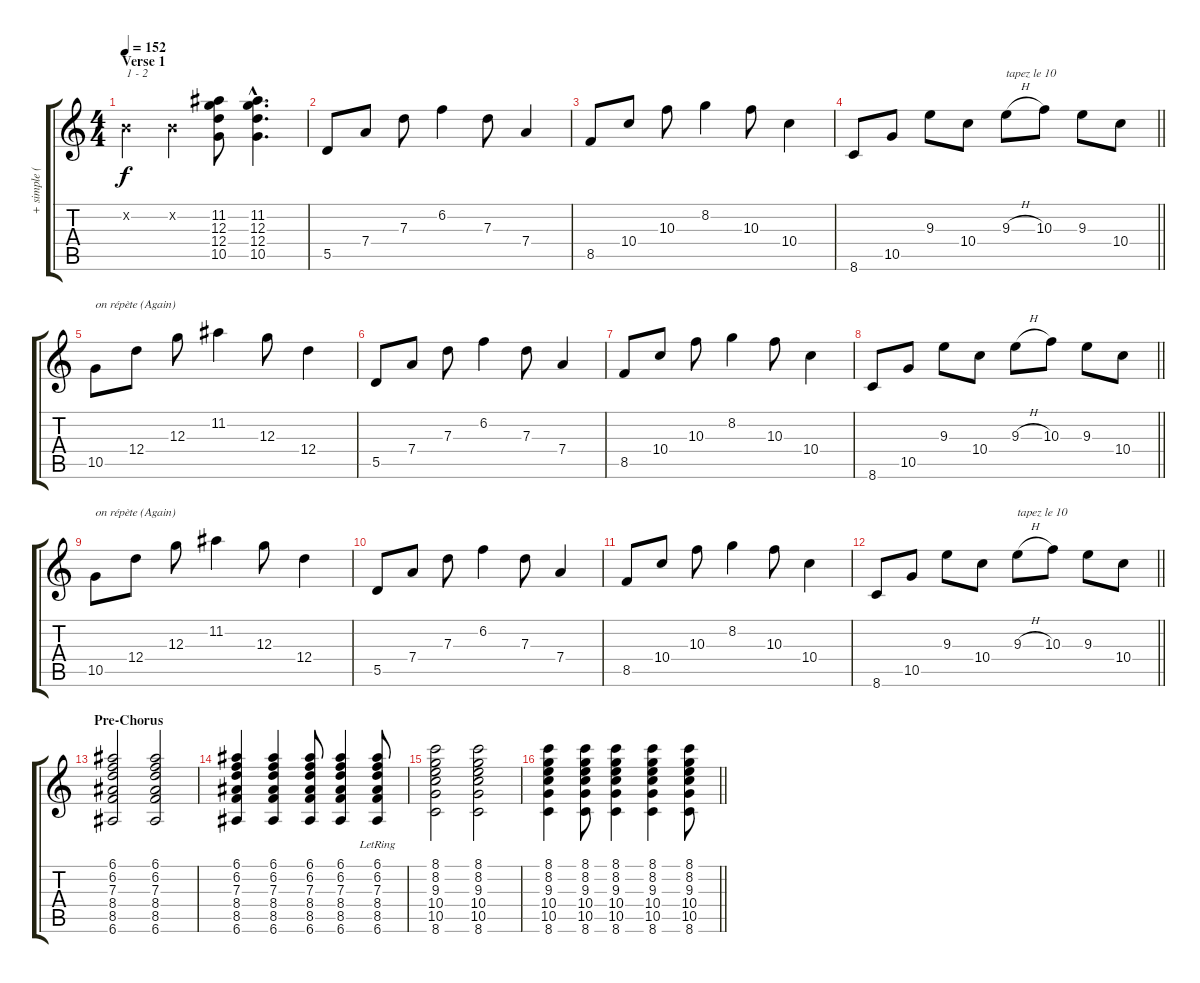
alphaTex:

\track ("+ simple (easy as pie !) (4electric) " "+ simple (") {instrument electricguitarclean}
\staff {score tabs}
\tuning (E4 B3 G3 D3 A2 E2) {hide}
\ts (4 4)
\section ("" "Verse 1")
\tempo 152
\clef g2
\ks c
0.2{x}.4{txt "1 - 2" dy f} 0.2{x}.4 (11.2 12.3 12.4 10.5).8 (11.2{hac} 12.3{hac} 12.4{hac} 10.5{hac}).4{d} |
5.5.8 7.4.8 7.3.8 6.2.4 7.3.8 7.4.4 |
8.5.8 10.4.8 10.3.8 8.2.4 10.3.8 10.4.4 |
\barLineRight lightlight
8.6.8 10.5.8 9.3.8 10.4.8 9.3{h}.8{txt "tapez le 10"} 10.3.8 9.3.8 10.4.8 |
10.5.8{txt "on répète (Again)"} 12.4.8 12.3.8 11.2.4 12.3.8 12.4.4 |
5.5.8 7.4.8 7.3.8 6.2.4 7.3.8 7.4.4 |
8.5.8 10.4.8 10.3.8 8.2.4 10.3.8 10.4.4 |
\barLineRight lightlight
8.6.8 10.5.8 9.3.8 10.4.8 9.3{h}.8 10.3.8 9.3.8 10.4.8 |
10.5.8{txt "on répète (Again)"} 12.4.8 12.3.8 11.2.4 12.3.8 12.4.4 |
5.5.8 7.4.8 7.3.8 6.2.4 7.3.8 7.4.4 |
8.5.8 10.4.8 10.3.8 8.2.4 10.3.8 10.4.4 |
\barLineRight lightlight
8.6.8 10.5.8 9.3.8 10.4.8 9.3{h}.8{txt "tapez le 10"} 10.3.8 9.3.8 10.4.8 |
\section ("" "Pre-Chorus")
(6.1 6.2 7.3 8.4 8.5 6.6).2 (6.1 6.2 7.3 8.4 8.5 6.6).2 |
(6.1 6.2 7.3 8.4 8.5 6.6).4 (6.1 6.2 7.3 8.4 8.5 6.6).4 (6.1 6.2 7.3 8.4 8.5 6.6).8 (6.1 6.2 7.3 8.4 8.5 6.6).4 (6.1 6.2{lr} 7.3 8.4 8.5 6.6).8 |
(8.1 8.2 9.3 10.4 10.5 8.6).2 (8.1 8.2 9.3 10.4 10.5 8.6).2 |
\barLineRight lightlight
(8.1 8.2 9.3 10.4 10.5 8.6).4 (8.1 8.2 9.3 10.4 10.5 8.6).8 (8.1 8.2 9.3 10.4 10.5 8.6).4 (8.1 8.2 9.3 10.4 10.5 8.6).4 (8.1 8.2 9.3 10.4 10.5 8.6).8
